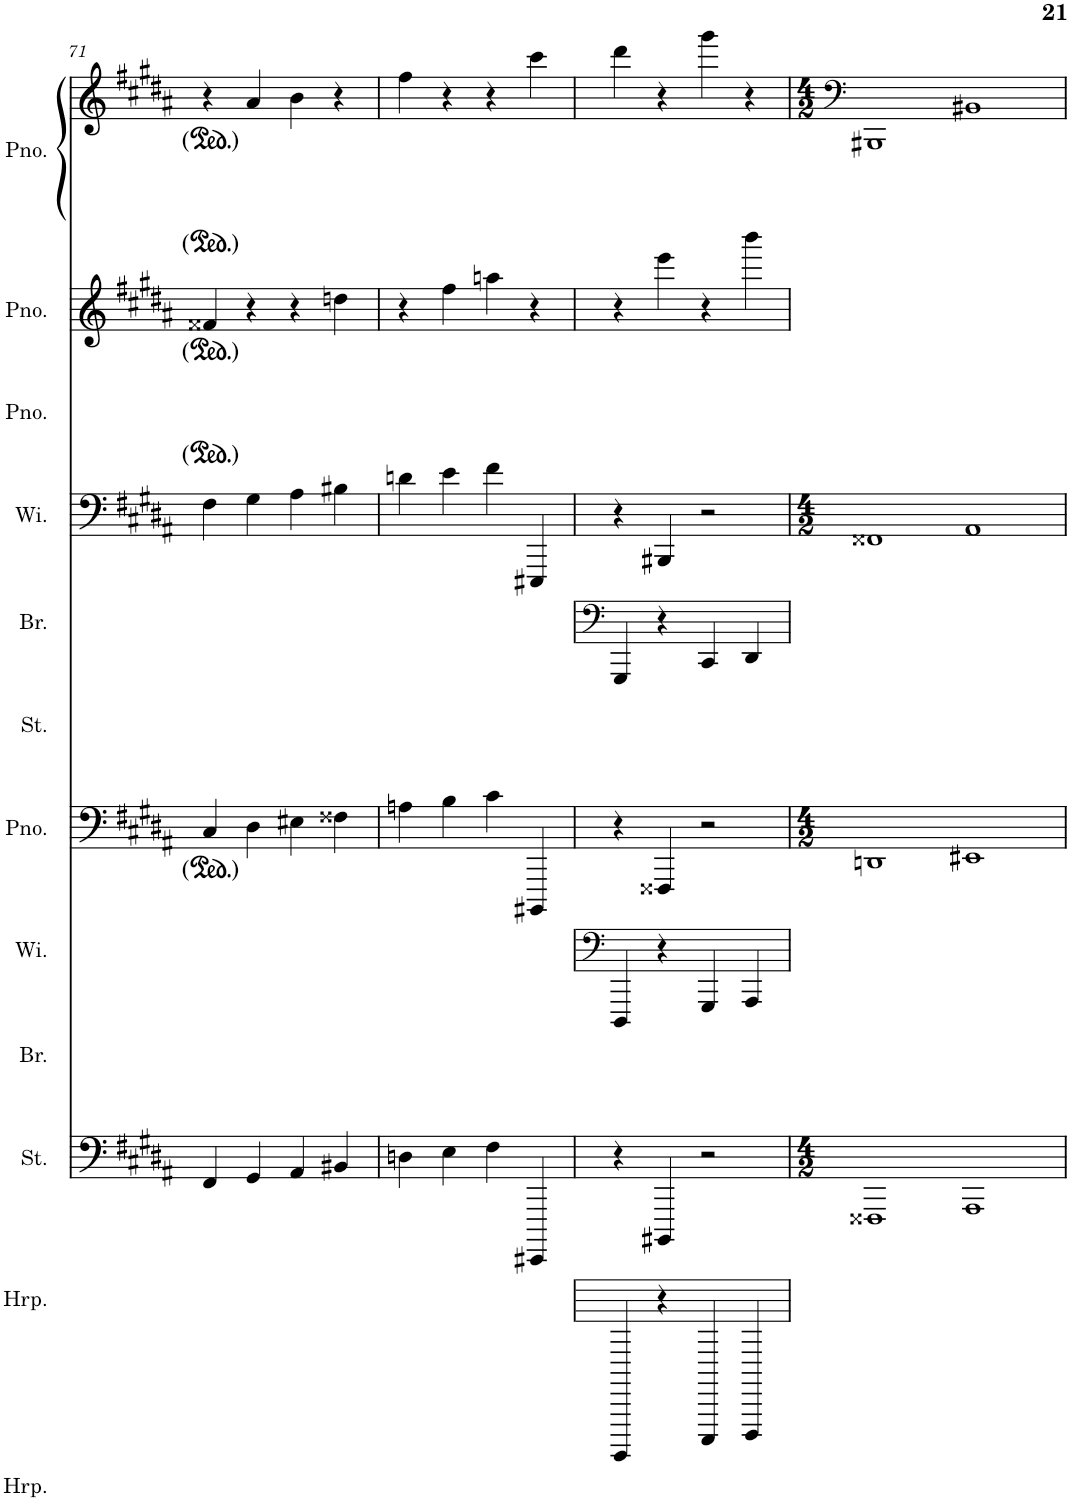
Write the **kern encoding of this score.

**kern	**kern	**kern	**kern	**kern	**kern	**kern	**kern	**kern	**kern	**kern	**kern	**kern
*part12	*part11	*part10	*part9	*part8	*part7	*part6	*part5	*part4	*part3	*part2	*part1	*part1
*staff13	*staff12	*staff11	*staff10	*staff9	*staff8	*staff7	*staff6	*staff5	*staff4	*staff3	*staff2	*staff1
*I"Harp	*I"Harp	*I"Strings	*I"Brass	*I"Winds	*I"Piano	*I"Strings	*I"Brass	*I"Winds	*I"Piano	*I"Piano	*I"Piano	*
*I'Hrp.	*I'Hrp.	*I'St.	*I'Br.	*I'Wi.	*I'Pno.	*I'St.	*I'Br.	*I'Wi.	*I'Pno.	*I'Pno.	*I'Pno.	*
!!LO:PB:g=z
*clefG2	*clefG2	*clefF4	*clefG2	*clefG2	*clefF4	*clefG2	*clefG2	*clefF4	*clefG2	*clefG2	*clefF4	*clefG2
*k[f#c#g#d#a#]	*k[f#c#g#d#a#]	*k[f#c#g#d#a#]	*k[f#c#g#d#a#]	*k[f#c#g#d#a#]	*k[f#c#g#d#a#]	*k[f#c#g#d#a#]	*k[f#c#g#d#a#]	*k[f#c#g#d#a#]	*k[f#c#g#d#a#]	*k[f#c#g#d#a#]	*k[f#c#g#d#a#]	*k[f#c#g#d#a#]
*M4/4	*M4/4	*M4/4	*M4/4	*M4/4	*M4/4	*M4/4	*M4/4	*M4/4	*M4/4	*M4/4	*M4/4	*M4/4
=71	=71	=71	=71	=71	=71	=71	=71	=71	=71	=71	=71	=71
1r	1r	4FF#/	1r	1r	4C#/	1r	1r	4F#\	1r	4f##X/	1r	4r
.	.	4GG#/	.	.	4D#\	.	.	4G#\	.	4r	.	4a#/
.	.	4AA#/	.	.	4E#X\	.	.	4A#\	.	4r	.	4b\
.	.	4BB#X/	.	.	4F##X\	.	.	4B#X\	.	4ddn\	.	4r
=72	=72	=72	=72	=72	=72	=72	=72	=72	=72	=72	=72	=72
1r	1r	4Dn\	1r	1r	4An\	1r	1r	4dn\	1r	4r	1r	4ff#\
.	.	4E\	.	.	4B\	.	.	4e\	.	4ff#\	.	4r
.	.	4F#\	.	.	4c#\	.	.	4f#\	.	4aan\	.	4r
.	.	4EEEE#X/	.	.	4BBBB#X/	.	.	4EEE#X/	.	4r	.	4ccc#\
=73	=73	=73	=73	=73	=73	=73	=73	=73	=73	=73	=73	=73
*	*	*	*	*clefF4	*	*	*clefF4	*	*	*	*	*
1r	4GGGG#/	4r	1r	4DDD#/	4r	1r	4GGG#/	4r	1r	4r	1r	4ddd#\
.	4r	4BBBB#X/	.	4r	4FFF##X/	.	4r	4BBB#X/	.	4eee\	.	4r
.	4CCC#/	2r	.	4GGG#/	2r	.	4CC#/	2r	.	4r	.	4ggg#\
.	4DDD#/	.	.	4AAA#/	.	.	4DD#/	.	.	4bbb\	.	4r
=74	=74	=74	=74	=74	=74	=74	=74	=74	=74	=74	=74	=74
*	*	*	*	*	*	*	*	*	*	*	*	*clefF4
*M4/2	*M4/2	*M4/2	*M4/2	*M4/2	*M4/2	*M4/2	*M4/2	*M4/2	*M4/2	*M4/2	*M4/2	*M4/2
0r	0r	1FFF##X	0r	0r	1DDn	0r	0r	1FF##X	0r	0r	0r	1BBB#X
.	.	1AAA#	.	.	1EE#X	.	.	1AA#	.	.	.	1BB#X
=	=	=	=	=	=	=	=	=	=	=	=	=
*-	*-	*-	*-	*-	*-	*-	*-	*-	*-	*-	*-	*-
